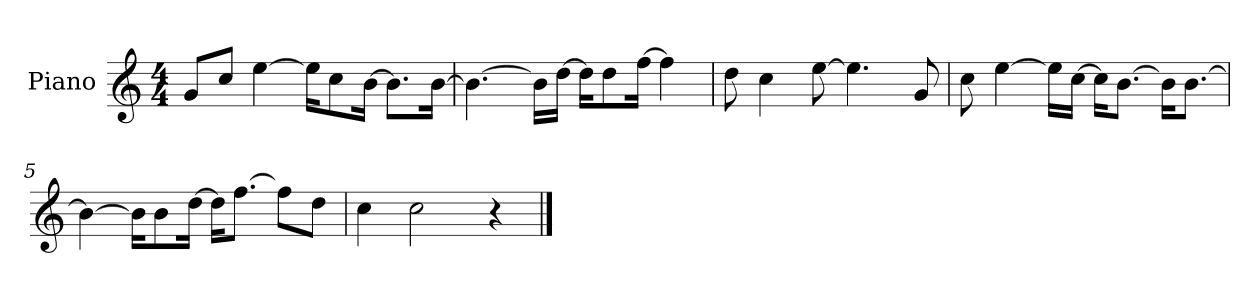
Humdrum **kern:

**kern
*part1
*staff1
*I"Piano
*I'P-no
*clefG2
*k[]
*M4/4
*MM90
=1
8g/L
8cc/J
[4ee\
16ee\KL]
8cc\
[16b\Jk
8.b\L]
[16b\Jk
=2
4.b\_
16b\LL]
[16dd\JJ
16dd\KL]
8dd\
[16ff\Jk
4ff\]
=3
8dd\
4cc\
[8ee\
4.ee\]
8g/
=4
8cc\
[4ee\
16ee\LL]
[16cc\JJ
16cc\KL]
[8.b\J
16b\KL]
[8.b\J
=5
4b\_
16b\KL]
8b\
[16dd\Jk
16dd\KL]
[8.ff\J
8ff\L]
8dd\J
!!LO:LB:g=z
=6
4cc\
2cc\
4r
==
*-
